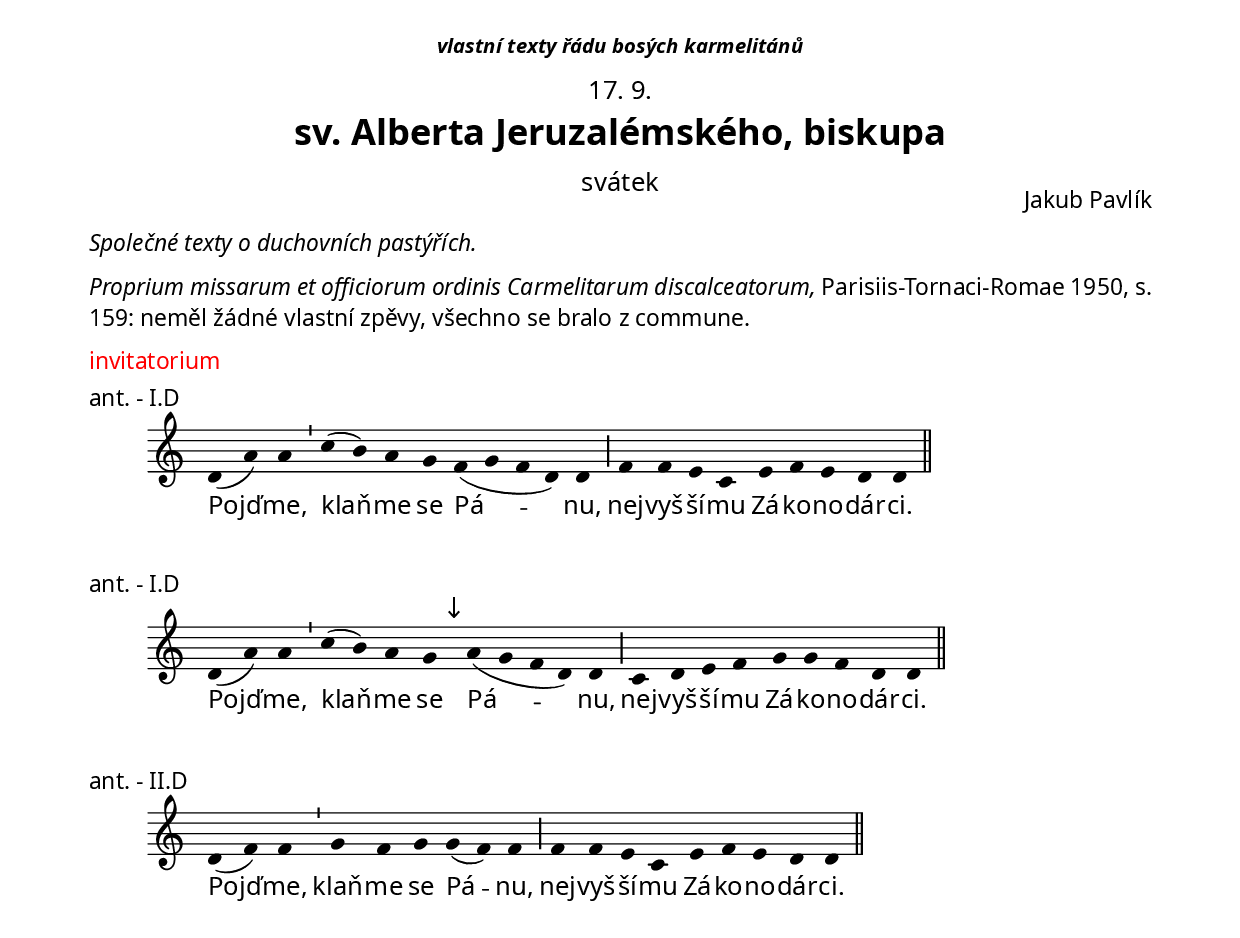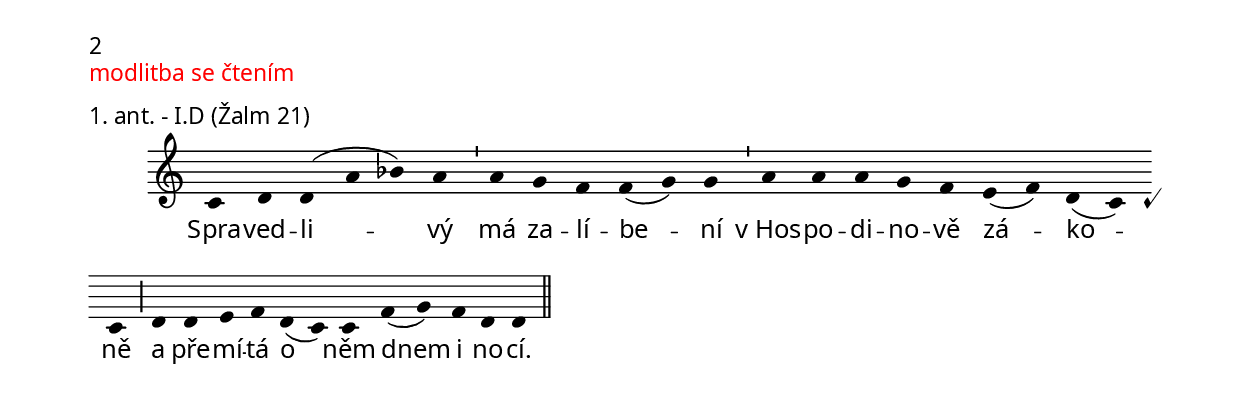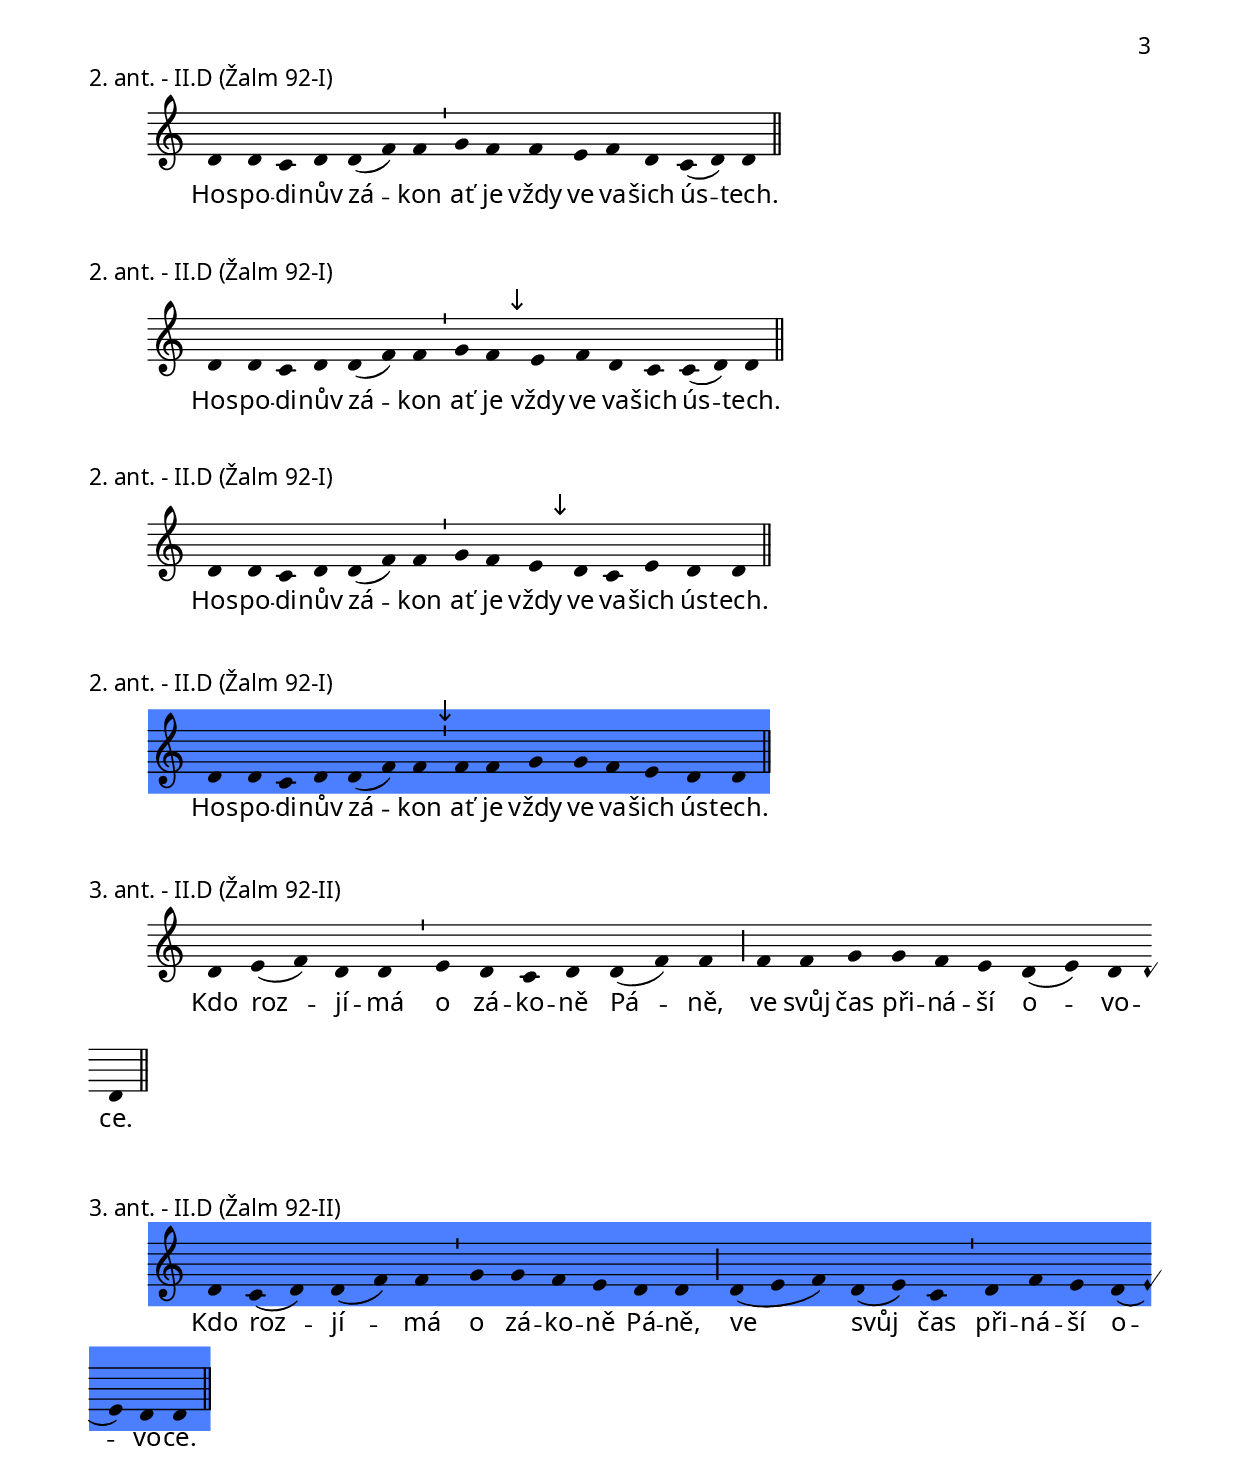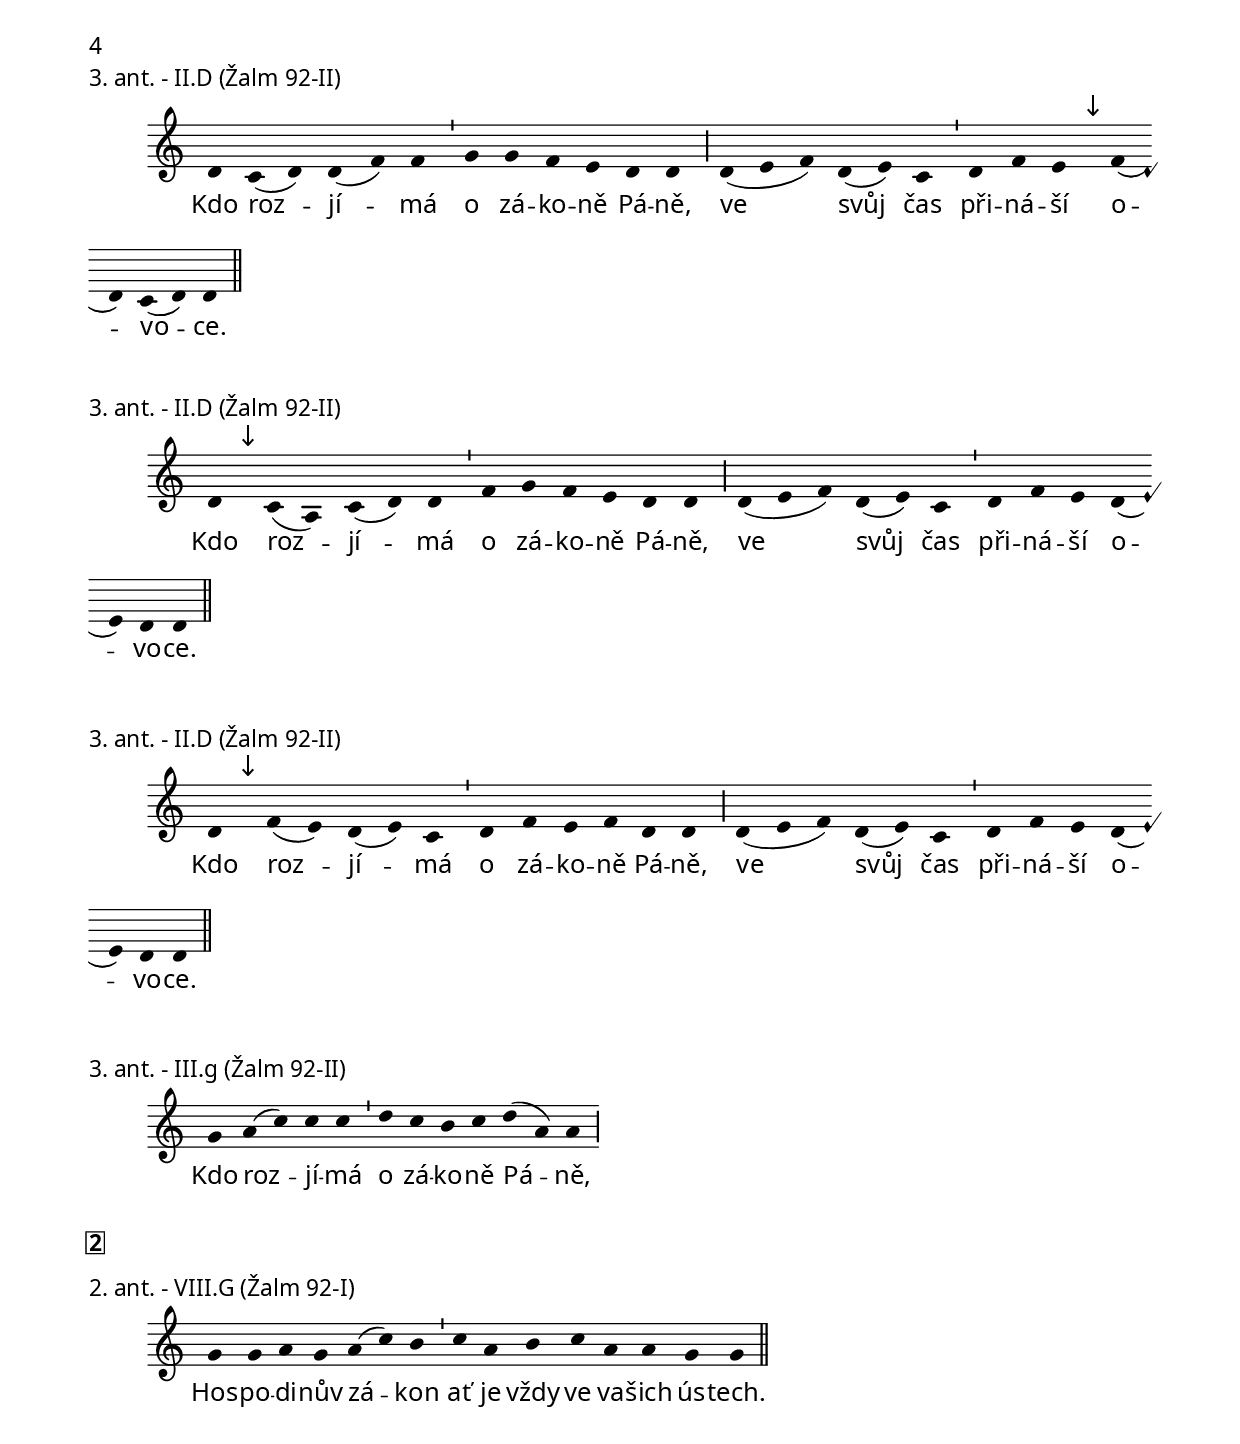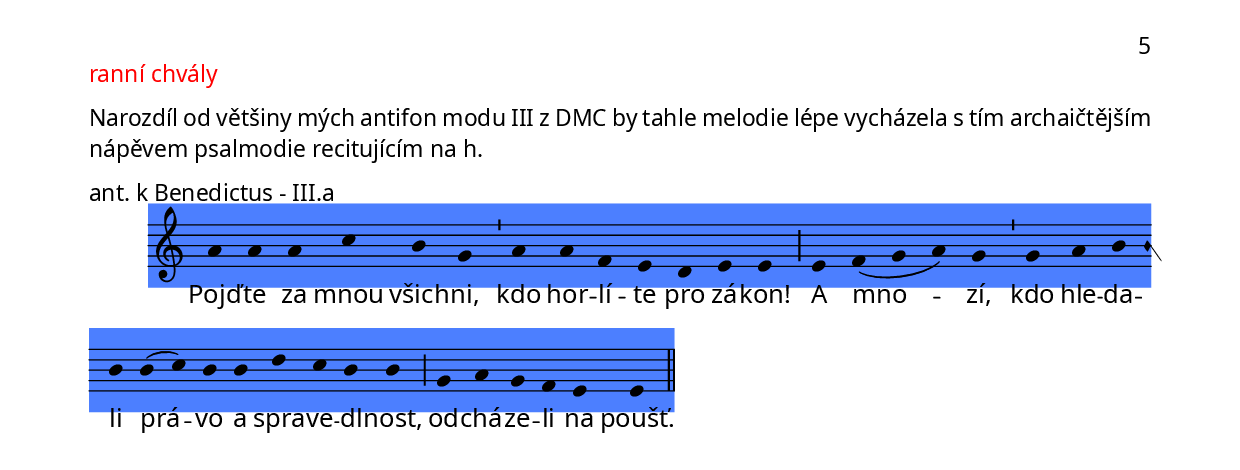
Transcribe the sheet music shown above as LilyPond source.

\version "2.19.80"

\include "../../spolecne.ly"
\include "../../../spolecne/reholni.ly"
\include "../../../dilyresponsorii.ly"
\version "2.12.0"

textyOCD = "vlastní texty řádu bosých karmelitánů"


\header {
  title = \markup\titleSvatek
            "sv. Alberta Jeruzalémského, biskupa"
            svátek
            "17. 9."
            \textyOCD
  composer = "Jakub Pavlík"
}

\markup\communia #'(#:pastyr)

\markup\justify{
  \with-url "https://media.musicasacra.com/pdf/carmelite/Proprium_Carmelitarum.pdf" {
    \italic{Proprium missarum et officiorum ordinis Carmelitarum discalceatorum,}
    Parisiis-Tornaci-Romae 1950,
  }
  s. 159:
  neměl žádné vlastní zpěvy, všechno se bralo z commune.
}

\markup {\nadpisHodinka {"invitatorium"}}

\score {
  \relative c' {
    \choralniRezim
    d4( a') a \barMin
    c( b) a g f( g f d) d \barMaior
    f f e c e f e d d \barFinalis
  }
  \addlyrics {
    Pojď -- me, klaň -- me se Pá -- nu,
    nej -- vyš -- ší -- mu Zá -- ko -- no -- dár -- ci.
  }
  \header {
    quid = "ant."
    modus = "I"
    differentia = "D"
    psalmus = ""
    id = "invit"
    piece = \markup {\sestavTitulekBezZalmu}
  }
}

\score {
  \relative c' {
    \choralniRezim
    d4( a') a \barMin
    c( b) a g \mark\sipka a( g f d) d \barMaior
    c d e f g g f d d \barFinalis
  }
  \addlyrics {
    Pojď -- me, klaň -- me se Pá -- nu,
    nej -- vyš -- ší -- mu Zá -- ko -- no -- dár -- ci.
  }
  \header {
    quid = "ant."
    modus = "I"
    differentia = "D"
    psalmus = ""
    id = "invit"
    piece = \markup {\sestavTitulekBezZalmu}
  }
}

\score {
  \relative c' {
    \choralniRezim
    d4( f) f \barMin g f g g( f) f \barMaior
    f f e c e f e d d \barFinalis
  }
  \addlyrics {
    Pojď -- me, klaň -- me se Pá -- nu,
    nej -- vyš -- ší -- mu Zá -- ko -- no -- dár -- ci.
  }
  \header {
    quid = "ant."
    modus = "II"
    differentia = "D"
    psalmus = ""
    id = "invit"
    piece = \markup {\sestavTitulekBezZalmu}
  }
}

\pageBreak

\markup {\nadpisHodinka {"modlitba se čtením"}}

\score {
  \relative c' {
    \choralniRezim
    c4 d d( a' bes) a \barMin
    a g f f( g) g \barMin
    a a a g f e( f) d( c) c \barMaior
    d d e f d( c) c f( g) f d d \barFinalis
  }
  \addlyrics {
    Spra -- ved -- li -- vý
    má za -- lí -- be -- ní
    v_Hos -- po -- di -- no -- vě zá -- ko -- ně
    a pře -- mí -- tá o něm dnem i no -- cí.
  }
  \header {
    quid = "1. ant."
    modus = "I"
    differentia = "D"
    psalmus = "Žalm 21"
    id = "mc-a1"
    piece = \markup {\sestavTitulek}
  }
}

\pageBreak

\score {
  \relative c' {
    \choralniRezim
    d4 d c d d( f) f \barMin
    g f f e f d c( d) d \barFinalis
  }
  \addlyrics {
    Hos -- po -- di -- nův zá -- kon
    ať je vždy ve va -- šich ús -- tech.
  }
  \header {
    quid = "2. ant."
    modus = "II"
    differentia = "D"
    psalmus = "Žalm 92-I"
    id = "mc-a2"
    piece = \markup {\sestavTitulek}
  }
}

\score {
  \relative c' {
    \choralniRezim
    d4 d c d d( f) f \barMin
    g f \mark\sipka e f d c c( d) d \barFinalis
  }
  \addlyrics {
    Hos -- po -- di -- nův zá -- kon
    ať je vždy ve va -- šich ús -- tech.
  }
  \header {
    quid = "2. ant."
    modus = "II"
    differentia = "D"
    psalmus = "Žalm 92-I"
    id = "mc-a2"
    piece = \markup {\sestavTitulek}
  }
}

\score {
  \relative c' {
    \choralniRezim
    d4 d c d d( f) f \barMin
    g f e \mark\sipka d c e d d \barFinalis
  }
  \addlyrics {
    Hos -- po -- di -- nův zá -- kon
    ať je vždy ve va -- šich ús -- tech.
  }
  \header {
    quid = "2. ant."
    modus = "II"
    differentia = "D"
    psalmus = "Žalm 92-I"
    id = "mc-a2"
    piece = \markup {\sestavTitulek}
  }
}

\score {
  \relative c' {
    \zvyraznovacModry
    \choralniRezim
    d4 d c d d( f) f \barMin
    \mark\sipka f f g g f e d d \barFinalis
  }
  \addlyrics {
    Hos -- po -- di -- nův zá -- kon
    ať je vždy ve va -- šich ús -- tech.
  }
  \header {
    quid = "2. ant."
    modus = "II"
    differentia = "D"
    psalmus = "Žalm 92-I"
    id = "mc-a2"
    piece = \markup {\sestavTitulek}
  }
}

\score {
  \relative c' {
    \choralniRezim
    d4 e( f) d d \barMin e d c d d( f) f \barMaior
    f f g g f e d( e) d d \barFinalis
  }
  \addlyrics {
    Kdo roz -- jí -- má o zá -- ko -- ně Pá -- ně,
    ve svůj čas při -- ná -- ší o -- vo -- ce.
  }
  \header {
    quid = "3. ant."
    modus = "II"
    differentia = "D"
    psalmus = "Žalm 92-II"
    id = "mc-a3"
    piece = \markup {\sestavTitulek}
  }
}

\score {
  \relative c' {
    \zvyraznovacModry
    \choralniRezim
    d4 c( d) d( f) f \barMin g g f e d d \barMaior
    d( e f) d( e) c \barMin d f e d( e) d d \barFinalis
  }
  \addlyrics {
    Kdo roz -- jí -- má o zá -- ko -- ně Pá -- ně,
    ve svůj čas při -- ná -- ší o -- vo -- ce.
  }
  \header {
    quid = "3. ant."
    modus = "II"
    differentia = "D"
    psalmus = "Žalm 92-II"
    id = "mc-a3"
    piece = \markup {\sestavTitulek}
  }
}

\score {
  \relative c' {
    \choralniRezim
    d4 c( d) d( f) f \barMin g g f e d d \barMaior
    d( e f) d( e) c \barMin d f e \mark\sipka f( d) c( d) d \barFinalis
  }
  \addlyrics {
    Kdo roz -- jí -- má o zá -- ko -- ně Pá -- ně,
    ve svůj čas při -- ná -- ší o -- vo -- ce.
  }
  \header {
    quid = "3. ant."
    modus = "II"
    differentia = "D"
    psalmus = "Žalm 92-II"
    id = "mc-a3"
    piece = \markup {\sestavTitulek}
  }
}

\score {
  \relative c' {
    \choralniRezim
    d4 \mark\sipka c( a) c( d) d \barMin f g f e d d \barMaior
    d( e f) d( e) c \barMin d f e d( e) d d \barFinalis
  }
  \addlyrics {
    Kdo roz -- jí -- má o zá -- ko -- ně Pá -- ně,
    ve svůj čas při -- ná -- ší o -- vo -- ce.
  }
  \header {
    quid = "3. ant."
    modus = "II"
    differentia = "D"
    psalmus = "Žalm 92-II"
    id = "mc-a3"
    piece = \markup {\sestavTitulek}
  }
}

\score {
  \relative c' {
    \choralniRezim
    d4 \mark\sipka f( e) d( e) c \barMin d f e f d d \barMaior
    d( e f) d( e) c \barMin d f e d( e) d d \barFinalis
  }
  \addlyrics {
    Kdo roz -- jí -- má o zá -- ko -- ně Pá -- ně,
    ve svůj čas při -- ná -- ší o -- vo -- ce.
  }
  \header {
    quid = "3. ant."
    modus = "II"
    differentia = "D"
    psalmus = "Žalm 92-II"
    id = "mc-a3"
    piece = \markup {\sestavTitulek}
  }
}

\score {
  \relative c'' {
    \choralniRezim
    g4 a( c) c c \barMin d c b c d( a) a \barMaior
  }
  \addlyrics {
    Kdo roz -- jí -- má o zá -- ko -- ně Pá -- ně,
    ve svůj čas při -- ná -- ší o -- vo -- ce.
  }
  \header {
    quid = "3. ant."
    modus = "III"
    differentia = "g"
    psalmus = "Žalm 92-II"
    id = "mc-a3"
    piece = \markup {\sestavTitulek}
  }
}

\markup\nadpisSkupiny 2

\score {
  \relative c'' {
    \choralniRezim
    g4 g a g a( c) b \barMin
    c a b c a a g g \barFinalis
  }
  \addlyrics {
    Hos -- po -- di -- nův zá -- kon
    ať je vždy ve va -- šich ús -- tech.
  }
  \header {
    quid = "2. ant."
    modus = "VIII"
    differentia = "G"
    psalmus = "Žalm 92-I"
    id = "mc-a2"
    piece = \markup {\sestavTitulek}
  }
}

\pageBreak

\markup {\nadpisHodinka {"ranní chvály"}}

\markup\justify{
  Narozdíl od většiny mých antifon modu III z DMC
  by tahle melodie lépe vycházela s tím archaičtějším nápěvem psalmodie
  recitujícím na h.
}
\score {
  \relative c'' {
    \zvyraznovacModry
    \choralniRezim
    a4 a a c b g \barMin
    a a f e d e e \barMaior
    e f( g a) g \barMin
    g a b b b( c) b b d c b b \barMaior
    g a g f e e \barFinalis
  }
  \addlyrics {
    Pojď -- te za mnou všich -- ni,
    kdo hor -- lí -- te pro zá -- kon!
    A mno -- zí,
    kdo hle -- da -- li prá -- vo a spra -- ve -- dl -- nost,
    od -- chá -- ze -- li na poušť.
  }
  \header {
    quid = "ant. k Benedictus"
    modus = "III"
    differentia = "a"
    psalmus = ""
    id = "rch-aben"
    piece = \markup {\sestavTitulekBezZalmu}
  }
}

\pageBreak

\markup {\nadpisHodinka {"nešpory"}}

\score {
  \relative c' {
    \choralniRezim

  }
  \addlyrics {
    Dej mi poznat cestu, kterou mám kráčet, neboť k tobě pozvedám svou duši.
  }
  \header {
    quid = "1. ant."
    modus = ""
    differentia = ""
    psalmus = "Žalm 15"
    id = "ne-a1"
    piece = \markup {\sestavTitulek}
  }
}

\score {
  \relative c' {
    \choralniRezim

  }
  \addlyrics {
    Synu, zachovávej má přikázání a můj zákon střež jako zřítelnici oka.
  }
  \header {
    quid = "2. ant."
    modus = ""
    differentia = ""
    psalmus = "Žalm 112"
    id = "ne-a2"
    piece = \markup {\sestavTitulek}
  }
}

\score {
  \relative c' {
    \choralniRezim

  }
  \addlyrics {
    Pán je spravedlivý ve všem, milostivý ve všech svých skutcích.
  }
  \header {
    quid = "3. ant."
    modus = ""
    differentia = ""
    psalmus = "Zj 15"
    id = "ne-a3"
    piece = \markup {\sestavTitulek}
  }
}

\score {
  \relative c' {
    \choralniRezim

  }
  \addlyrics {
    Kristova nauka ať je u vás ve své plné síle; z celého srdce s vděčností zpívejte Bohu.
  }
  \header {
    quid = "ant. k Magnificat"
    modus = ""
    differentia = ""
    psalmus = ""
    id = "ne-amag"
    piece = \markup {\sestavTitulekBezZalmu}
  }
}
